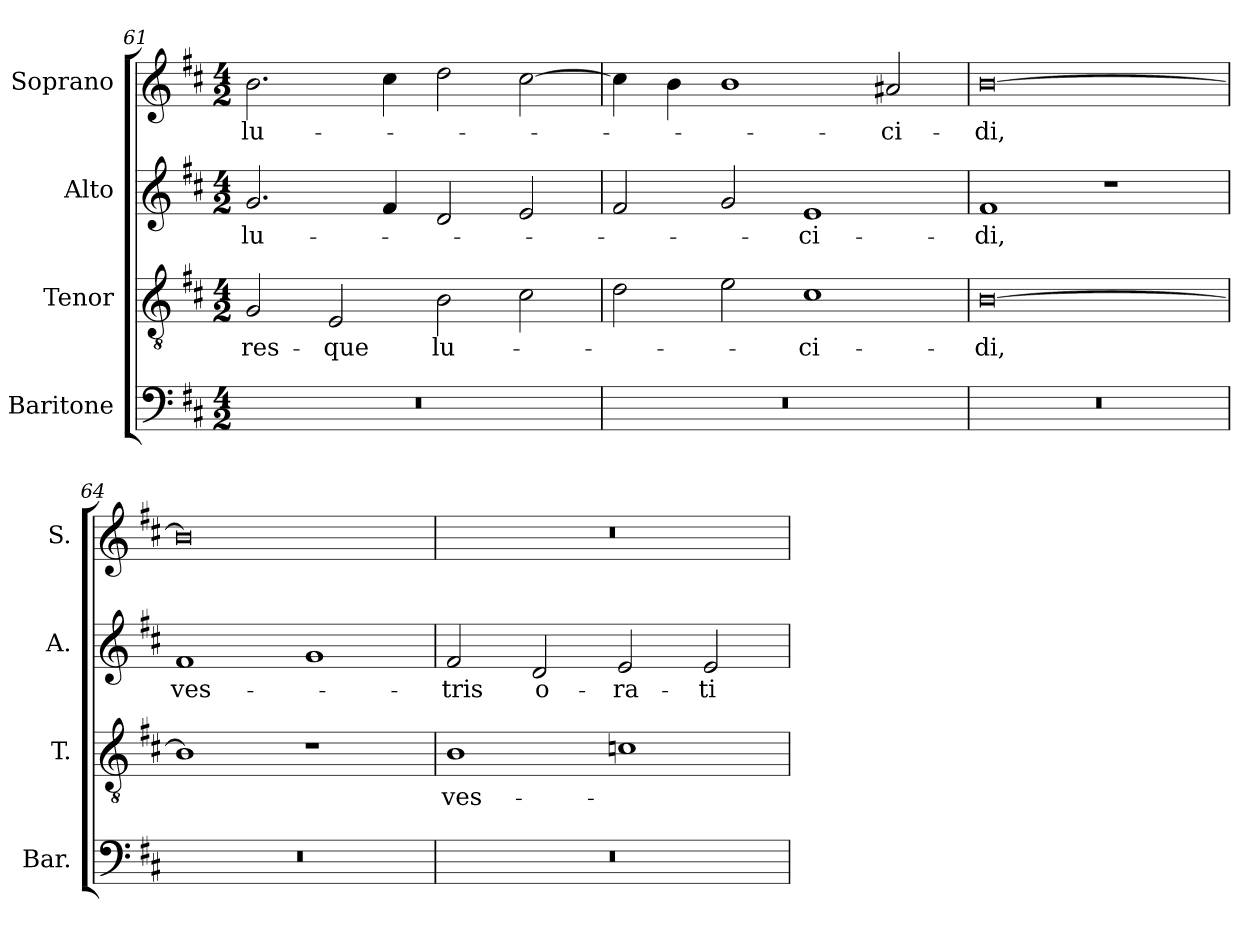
**kern	**kern	**text	**kern	**text	**kern	**text
*part4	*part3	*part3	*part2	*part2	*part1	*part1
*staff4	*staff3	*staff3	*staff2	*staff2	*staff1	*staff1
*I"Baritone	*I"Tenor	*	*I"Alto	*	*I"Soprano	*
*I'Bar.	*I'T.	*	*I'A.	*	*I'S.	*
*clefF4	*clefGv2	*	*clefG2	*	*clefG2	*
*	*ITrd7c12	*	*	*	*	*
*k[f#c#]	*k[f#c#]	*	*k[f#c#]	*	*k[f#c#]	*
*D:	*D:	*	*D:	*	*D:	*
*M4/2	*M4/2	*	*M4/2	*	*M4/2	*
=61	=61	=61	=61	=61	=61	=61
!LO:N:vis=1	!	!	!	!	!	!
!	!	!LO:LY:b:color=#000000	!	!	!	!
!	!	!	!	!LO:LY:b:color=#000000	!	!
!	!	!	!	!	!	!LO:LY:b:color=#000000
0r	2GGi/	-res-	2.gi/	lu-	2.bi\	lu-
!	!	!LO:LY:b:color=#000000	!	!	!	!
.	2EEi/	-que	.	.	.	.
.	.	.	4f#i/	.	4cc#i\	.
!	!	!LO:LY:b:color=#000000	!	!	!	!
.	2BBi\	lu-	2di/	.	2ddi\	.
.	2C#i\	.	2ei/	.	[2cc#i\	.
!!LO:LB:g=z
=62	=62	=62	=62	=62	=62	=62
!LO:N:vis=1	!	!	!	!	!	!
0r	2Di\	.	2f#i/	.	4cc#i\]	.
.	.	.	.	.	4bi\	.
.	2Ei\	.	2gi/	.	1bi	.
!	!	!LO:LY:b:color=#000000	!	!	!	!
!	!	!	!	!LO:LY:b:color=#000000	!	!
.	1C#i	-ci-	1ei	-ci-	.	.
!	!	!	!	!	!	!LO:LY:b:color=#000000
.	.	.	.	.	2a#Xi/	-ci-
=63	=63	=63	=63	=63	=63	=63
!LO:N:vis=1	!	!	!	!	!	!
!	!	!LO:LY:b:color=#000000	!	!	!	!
!	!	!	!	!LO:LY:b:color=#000000	!	!
!	!	!	!	!	!	!LO:LY:b:color=#000000
0r	[0BBi	-di,	1f#i	-di,	[0bi	-di,
.	.	.	1r	.	.	.
=64	=64	=64	=64	=64	=64	=64
!LO:N:vis=1	!	!	!	!	!	!
!	!	!	!	!LO:LY:b:color=#000000	!	!
0r	1BBi]	.	1f#i	ves-	0bi]	.
.	1r	.	1gi	.	.	.
=65	=65	=65	=65	=65	=65	=65
!LO:N:vis=1	!	!	!	!	!	!
!	!	!LO:LY:b:color=#000000	!	!	!	!
!	!	!	!	!LO:LY:b:color=#000000	!LO:N:vis=1	!
0r	1BBi	ves-	2f#i/	-tris	0r	.
!	!	!	!	!LO:LY:b:color=#000000	!	!
.	.	.	2di/	o-	.	.
!	!	!	!	!LO:LY:b:color=#000000	!	!
.	1Cni	.	2ei/	-ra-	.	.
!	!	!	!	!LO:LY:b:color=#000000	!	!
.	.	.	2ei/	-ti-	.	.
=	=	=	=	=	=	=
*-	*-	*-	*-	*-	*-	*-
